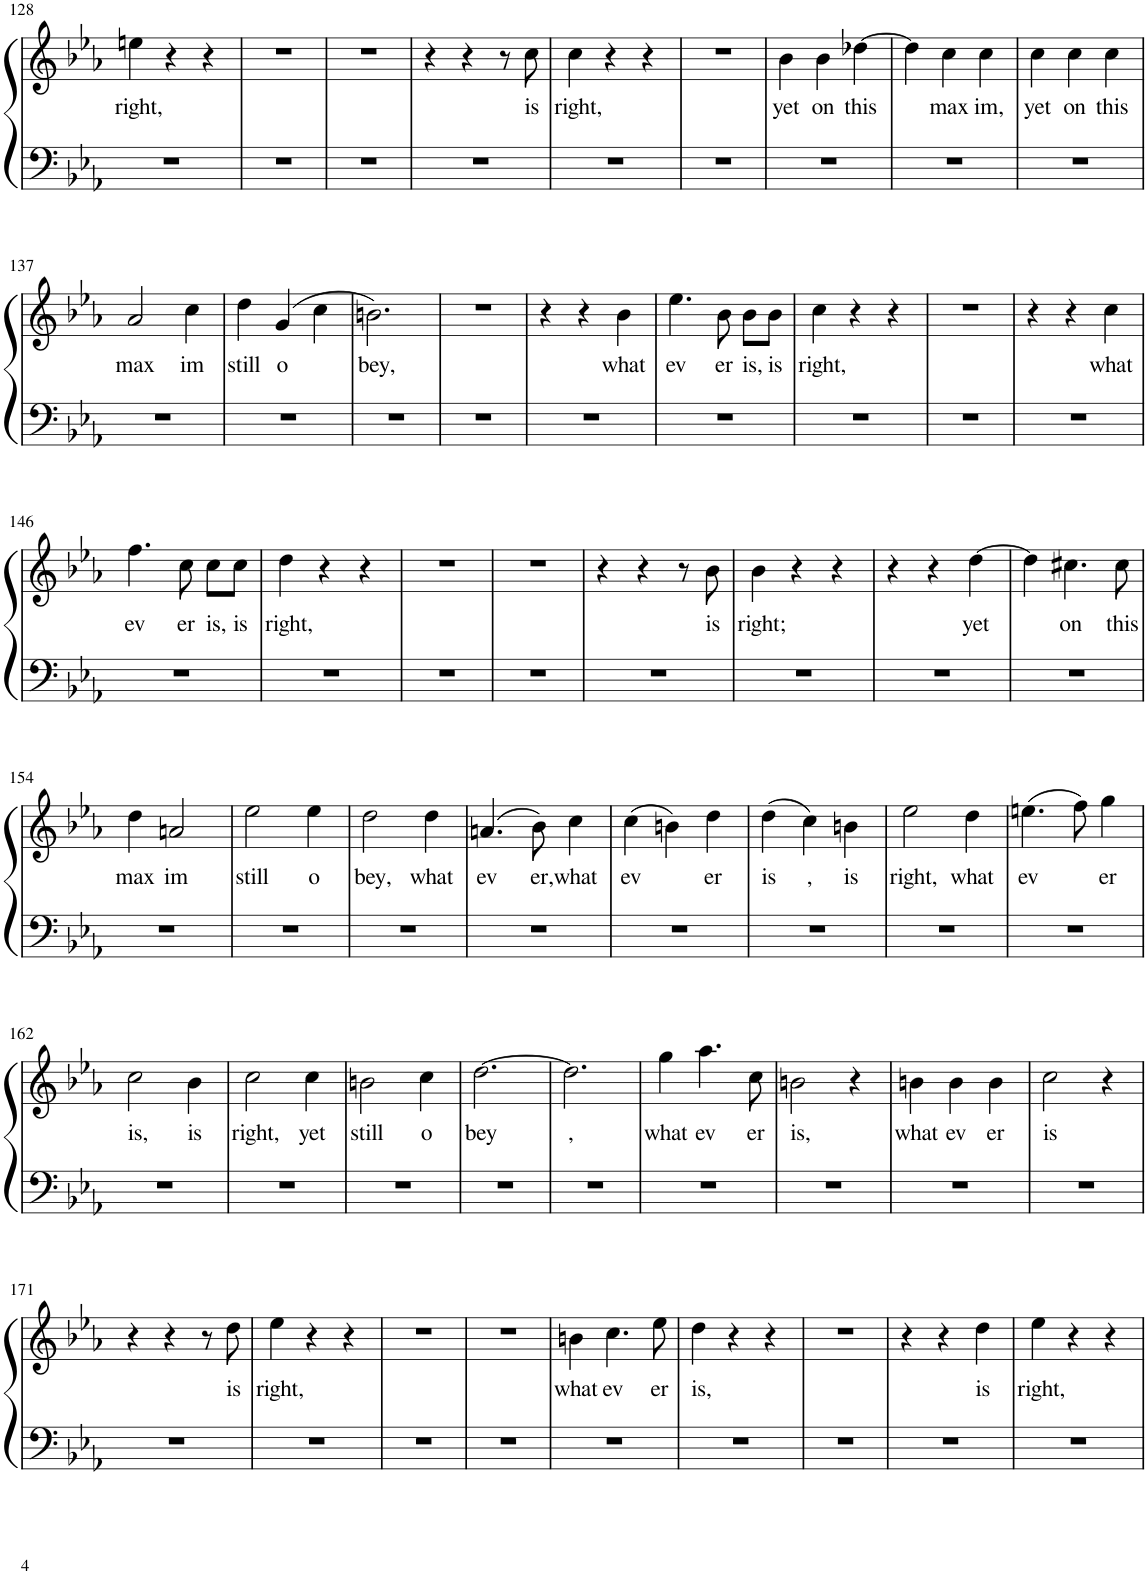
**kern	**kern	**text
*part1	*part1	*part1
*staff2	*staff1	*staff1
*I"Piano	*	*
*I'Pno.	*	*
!!LO:PB:g=z
*clefF4	*clefG2	*
*k[b-e-a-]	*k[b-e-a-]	*
*M3/4	*M3/4	*
=128	=128	=128
!	!	!LO:LY:b
2.r	4een\	right,
.	4r	.
.	4r	.
=129	=129	=129
2.r	2.r	.
=130	=130	=130
2.r	2.r	.
=131	=131	=131
2.r	4r	.
.	4r	.
.	8r	.
!	!	!LO:LY:b
.	8cc\	is
=132	=132	=132
!	!	!LO:LY:b
2.r	4cc\	right,
.	4r	.
.	4r	.
=133	=133	=133
2.r	2.r	.
=134	=134	=134
!	!	!LO:LY:b
2.r	4b-\	yet
!	!	!LO:LY:b
.	4b-\	on
!	!	!LO:LY:b
.	[4dd-X\	this
=135	=135	=135
2.r	4dd-\]	.
!	!	!LO:LY:b
.	4cc\	max
!	!	!LO:LY:b
.	4cc\	im,
=136	=136	=136
!	!	!LO:LY:b
2.r	4cc\	yet
!	!	!LO:LY:b
.	4cc\	on
!	!	!LO:LY:b
.	4cc\	this
!!LO:LB:g=z
=137	=137	=137
!	!	!LO:LY:b
2.r	2a-/	max
!	!	!LO:LY:b
.	4cc\	im
=138	=138	=138
!	!	!LO:LY:b
2.r	4dd\	still
!	!	!LO:LY:b
.	(4g/	o
.	4cc\	.
=139	=139	=139
!	!	!LO:LY:b
2.r	2.bn\)	bey,
=140	=140	=140
2.r	2.r	.
=141	=141	=141
2.r	4r	.
.	4r	.
!	!	!LO:LY:b
.	4b-\	what
=142	=142	=142
!	!	!LO:LY:b
2.r	4.ee-\	ev
!	!	!LO:LY:b
.	8b-\	er
!	!	!LO:LY:b
.	8b-\L	is,
!	!	!LO:LY:b
.	8b-\J	is
=143	=143	=143
!	!	!LO:LY:b
2.r	4cc\	right,
.	4r	.
.	4r	.
=144	=144	=144
2.r	2.r	.
=145	=145	=145
2.r	4r	.
.	4r	.
!	!	!LO:LY:b
.	4cc\	what
!!LO:LB:g=z
=146	=146	=146
!	!	!LO:LY:b
2.r	4.ff\	ev
!	!	!LO:LY:b
.	8cc\	er
!	!	!LO:LY:b
.	8cc\L	is,
!	!	!LO:LY:b
.	8cc\J	is
=147	=147	=147
!	!	!LO:LY:b
2.r	4dd\	right,
.	4r	.
.	4r	.
=148	=148	=148
2.r	2.r	.
=149	=149	=149
2.r	2.r	.
=150	=150	=150
2.r	4r	.
.	4r	.
.	8r	.
!	!	!LO:LY:b
.	8b-\	is
=151	=151	=151
!	!	!LO:LY:b
2.r	4b-\	right;
.	4r	.
.	4r	.
=152	=152	=152
2.r	4r	.
.	4r	.
!	!	!LO:LY:b
.	[4dd\	yet
=153	=153	=153
2.r	4dd\]	.
!	!	!LO:LY:b
.	4.cc#X\	on
!	!	!LO:LY:b
.	8cc#\	this
!!LO:LB:g=z
=154	=154	=154
!	!	!LO:LY:b
2.r	4dd\	max
!	!	!LO:LY:b
.	2an/	im
=155	=155	=155
!	!	!LO:LY:b
2.r	2ee-\	still
!	!	!LO:LY:b
.	4ee-\	o
=156	=156	=156
!	!	!LO:LY:b
2.r	2dd\	bey,
!	!	!LO:LY:b
.	4dd\	what
=157	=157	=157
!	!	!LO:LY:b
2.r	(4.an/	ev
!	!	!LO:LY:b
.	8b-\)	er,
!	!	!LO:LY:b
.	4cc\	what
=158	=158	=158
!	!	!LO:LY:b
2.r	(4cc\	ev
.	4bn\)	.
!	!	!LO:LY:b
.	4dd\	er
=159	=159	=159
!	!	!LO:LY:b
2.r	(4dd\	is
!	!	!LO:LY:b
.	4cc\)	,
!	!	!LO:LY:b
.	4bn\	is
=160	=160	=160
!	!	!LO:LY:b
2.r	2ee-\	right,
!	!	!LO:LY:b
.	4dd\	what
=161	=161	=161
!	!	!LO:LY:b
2.r	(4.een\	ev
.	8ff\)	.
!	!	!LO:LY:b
.	4gg\	er
!!LO:LB:g=z
=162	=162	=162
!	!	!LO:LY:b
2.r	2cc\	is,
!	!	!LO:LY:b
.	4b-\	is
=163	=163	=163
!	!	!LO:LY:b
2.r	2cc\	right,
!	!	!LO:LY:b
.	4cc\	yet
=164	=164	=164
!	!	!LO:LY:b
2.r	2bn\	still
!	!	!LO:LY:b
.	4cc\	o
=165	=165	=165
!	!	!LO:LY:b
2.r	[2.dd\	bey
=166	=166	=166
!	!	!LO:LY:b
2.r	2.dd\]	,
=167	=167	=167
!	!	!LO:LY:b
2.r	4gg\	what
!	!	!LO:LY:b
.	4.aa-\	ev
!	!	!LO:LY:b
.	8cc\	er
=168	=168	=168
!	!	!LO:LY:b
2.r	2bn\	is,
.	4r	.
=169	=169	=169
!	!	!LO:LY:b
2.r	4bn\	what
!	!	!LO:LY:b
.	4b\	ev
!	!	!LO:LY:b
.	4b\	er
=170	=170	=170
!	!	!LO:LY:b
2.r	2cc\	is
.	4r	.
!!LO:LB:g=z
=171	=171	=171
2.r	4r	.
.	4r	.
.	8r	.
!	!	!LO:LY:b
.	8dd\	is
=172	=172	=172
!	!	!LO:LY:b
2.r	4ee-\	right,
.	4r	.
.	4r	.
=173	=173	=173
2.r	2.r	.
=174	=174	=174
2.r	2.r	.
=175	=175	=175
!	!	!LO:LY:b
2.r	4bn\	what
!	!	!LO:LY:b
.	4.cc\	ev
!	!	!LO:LY:b
.	8ee-\	er
=176	=176	=176
!	!	!LO:LY:b
2.r	4dd\	is,
.	4r	.
.	4r	.
=177	=177	=177
2.r	2.r	.
=178	=178	=178
2.r	4r	.
.	4r	.
!	!	!LO:LY:b
.	4dd\	is
=179	=179	=179
!	!	!LO:LY:b
2.r	4ee-\	right,
.	4r	.
.	4r	.
=	=	=
*-	*-	*-
